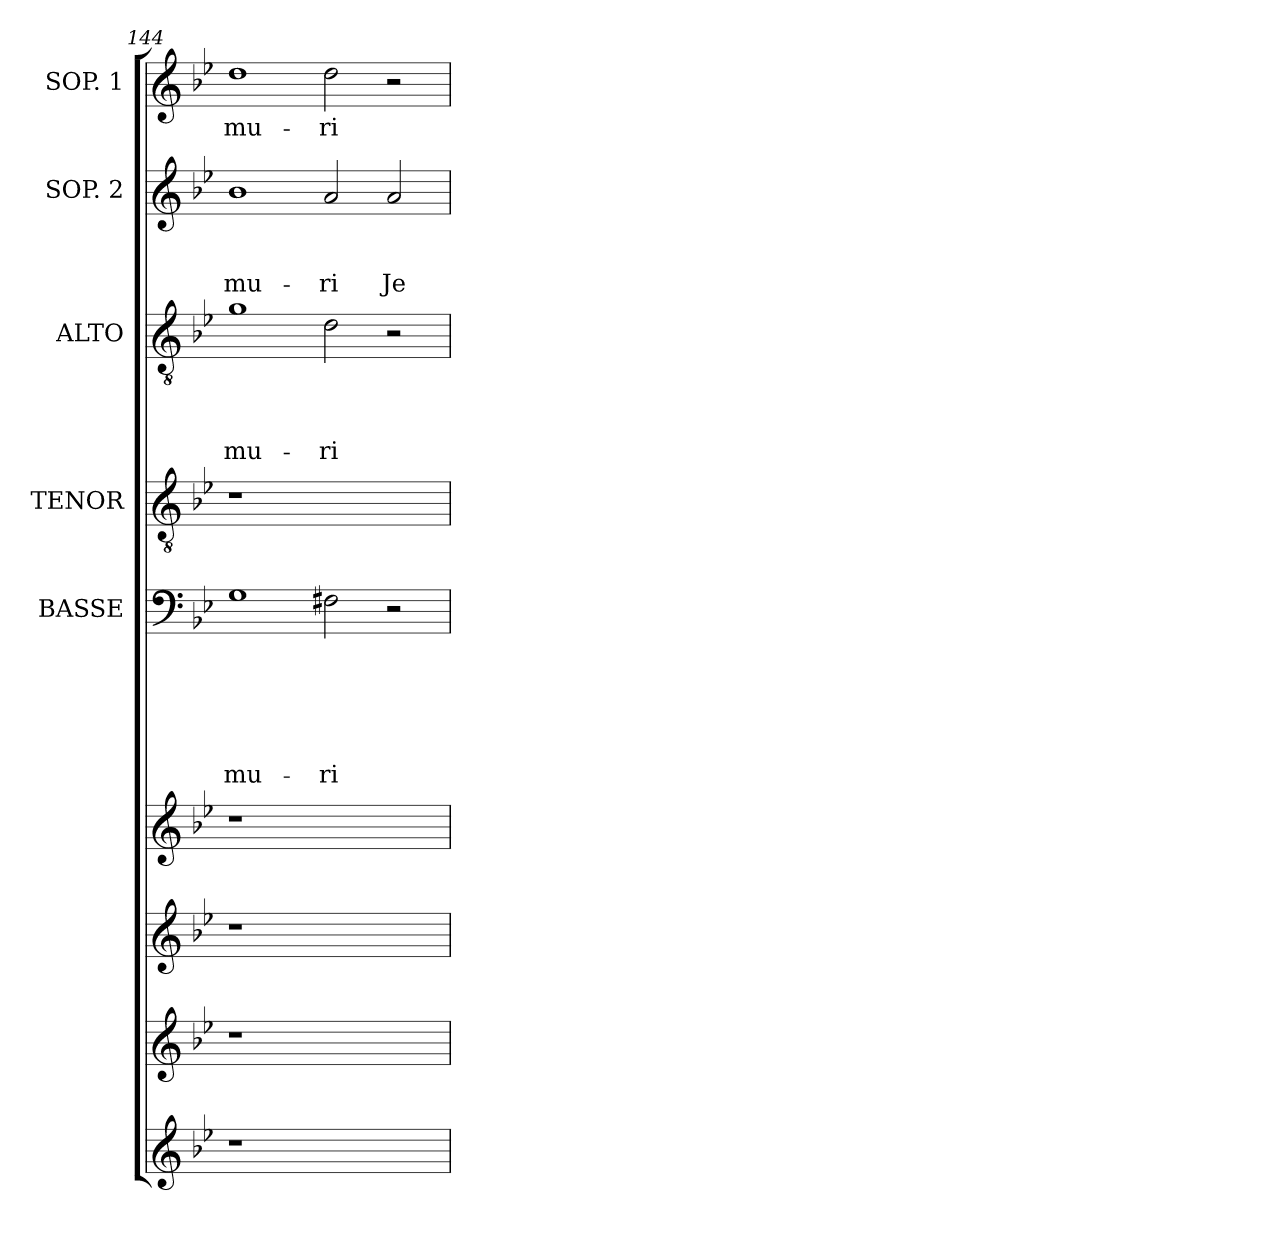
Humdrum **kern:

**kern	**kern	**kern	**kern	**kern	**text	**text	**text	**text	**text	**text	**kern	**kern	**text	**text	**text	**text	**kern	**text	**text	**text	**kern	**text
*part9	*part8	*part7	*part6	*part5	*part5	*part5	*part5	*part5	*part5	*part5	*part4	*part3	*part3	*part3	*part3	*part3	*part2	*part2	*part2	*part2	*part1	*part1
*staff9	*staff8	*staff7	*staff6	*staff5	*staff5	*staff5	*staff5	*staff5	*staff5	*staff5	*staff4	*staff3	*staff3	*staff3	*staff3	*staff3	*staff2	*staff2	*staff2	*staff2	*staff1	*staff1
*	*	*	*	*I"BASSE	*	*	*	*	*	*	*I"TENOR	*I"ALTO	*	*	*	*	*I"SOP. 2	*	*	*	*I"SOP. 1	*
*	*	*	*	*I'BAS.	*	*	*	*	*	*	*I'TEN.	*I'ALT.	*	*	*	*	*I'SOP. 2	*	*	*	*I'SOP. 1	*
*clefG2	*clefG2	*clefG2	*clefG2	*clefF4	*	*	*	*	*	*	*clefGv2	*clefGv2	*	*	*	*	*clefG2	*	*	*	*clefG2	*
*k[b-e-]	*k[b-e-]	*k[b-e-]	*k[b-e-]	*k[b-e-]	*	*	*	*	*	*	*k[b-e-]	*k[b-e-]	*	*	*	*	*k[b-e-]	*	*	*	*k[b-e-]	*
*B-:	*B-:	*B-:	*B-:	*B-:	*	*	*	*	*	*	*B-:	*B-:	*	*	*	*	*B-:	*	*	*	*B-:	*
=144	=144	=144	=144	=144	=144	=144	=144	=144	=144	=144	=144	=144	=144	=144	=144	=144	=144	=144	=144	=144	=144	=144
!	!	!	!	!	!	!	!	!	!	!LO:LY:b	!	!	!	!	!	!LO:LY:b	!	!	!	!LO:LY:b	!	!LO:LY:b
1r	1r	1r	1r	1G	.	.	.	.	.	mu-	1r	1g	.	.	.	mu-	1b-	.	.	mu-	1dd	mu-
!	!	!	!	!	!	!	!	!	!	!LO:LY:b	!	!	!	!	!	!LO:LY:b	!	!	!	!LO:LY:b	!	!LO:LY:b
1ryy	1ryy	1ryy	1ryy	2F#X\	.	.	.	.	.	-ri	1ryy	2d\	.	.	.	-ri	2a/	.	.	-ri	2dd\	-ri
!	!	!	!	!	!	!	!	!	!	!	!	!	!	!	!	!	!	!	!	!LO:LY:b	!	!
.	.	.	.	2r	.	.	.	.	.	.	.	2r	.	.	.	.	2a/	.	.	Je-	2r	.
=	=	=	=	=	=	=	=	=	=	=	=	=	=	=	=	=	=	=	=	=	=	=
*-	*-	*-	*-	*-	*-	*-	*-	*-	*-	*-	*-	*-	*-	*-	*-	*-	*-	*-	*-	*-	*-	*-
